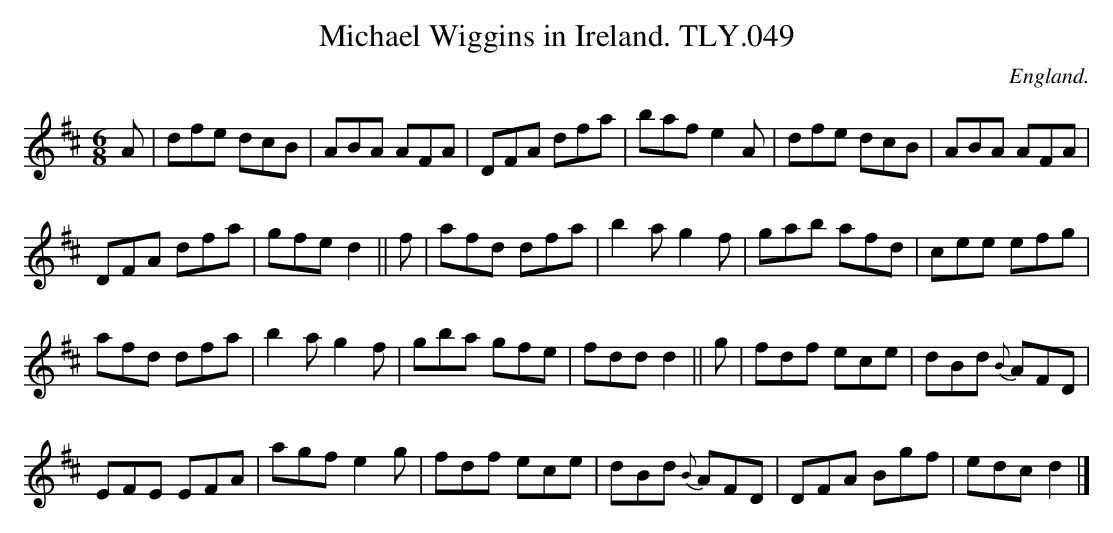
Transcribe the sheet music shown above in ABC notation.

X:1
T:Michael Wiggins in Ireland. TLY.049
M:6/8
L:1/8
O:England.
K:D
A|dfe dcB|ABA AFA| DFA dfa| baf e2A|dfe dcB|ABA AFA|!
 DFA dfa|gfe d2||f|afd dfa| b2 a g2 f| gab afd| cee efg|!
 afd dfa| b2 a g2 f| gba gfe| fdd d2||g| fdf ece| dBd {B}AFD|!
 EFE EFA| agf e2g| fdf ece| dBd {B}AFD| DFA Bgf|edc d2|]
